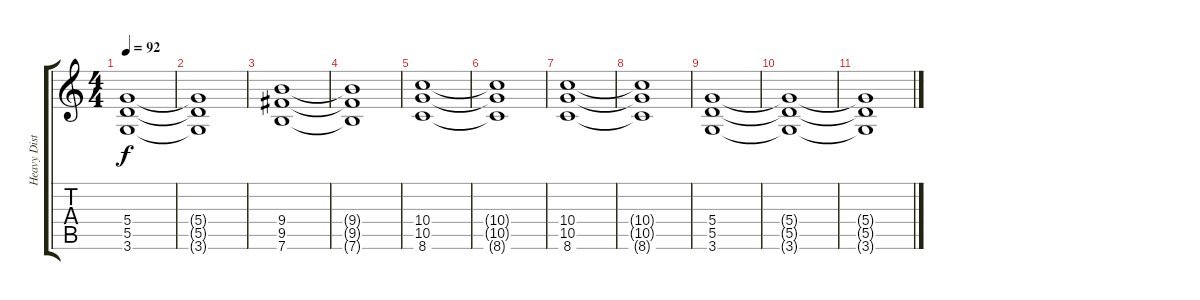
\track ("Heavy Distortion" "Heavy Dist") {instrument overdrivenguitar}
\staff {score tabs}
\tuning (E4 B3 G3 D3 A2 E2) {hide}
\ts (4 4)
\tempo 92
\clef g2
\ks c
(5.4 5.5 3.6).1{dy f volume 2} |
(5.4{t} 5.5{t} 3.6{t}).1 |
(9.4 9.5 7.6).1 |
(9.4{t} 9.5{t} 7.6{t}).1 |
(10.4 10.5 8.6).1 |
(10.4{t} 10.5{t} 8.6{t}).1 |
(10.4 10.5 8.6).1 |
(10.4{t} 10.5{t} 8.6{t}).1 |
(5.4 5.5 3.6).1 |
(5.4{t} 5.5{t} 3.6{t}).1 |
(5.4{t} 5.5{t} 3.6{t}).1
